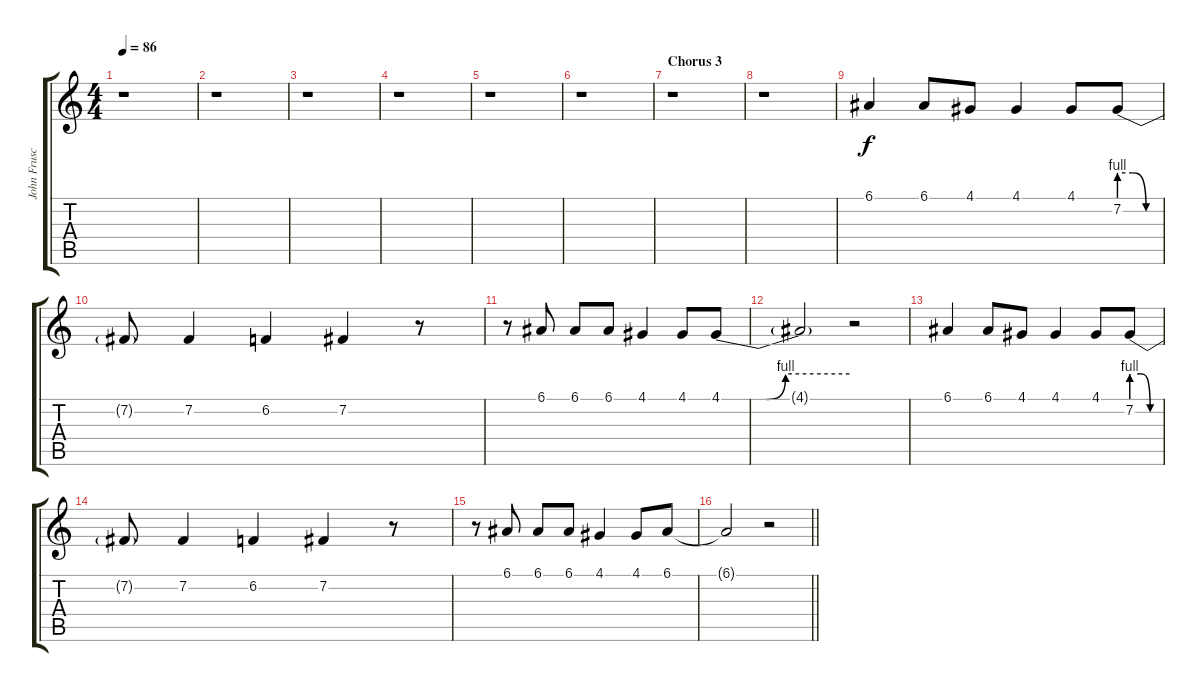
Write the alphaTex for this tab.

\track ("John Frusciante (Voice)" "John Frusc") {instrument oboe}
\staff {score tabs}
\tuning (E4 B3 G3 D3 A2 E2) {hide}
\ts (4 4)
\tempo 86
\clef g2
\ks c
r.1{dy f} |
r.1 |
r.1 |
r.1 |
r.1 |
r.1 |
\section ("" "Chorus 3")
r.1 |
r.1 |
6.1.4 6.1.8 4.1.8 4.1.4 4.1.8 7.2{be (custom 0 4 20 4 40 0 60 0)}.8 |
7.2{t}.8 7.2.4 6.2.4 7.2.4 r.8 |
r.8 6.1.8 6.1.8 6.1.8 4.1.4 4.1.8 4.1{be (custom 0 0 21 0 30 4 60 4)}.8 |
4.1{t}.2 r.2 |
6.1.4 6.1.8 4.1.8 4.1.4 4.1.8 7.2{be (custom 0 4 20 4 40 0 60 0)}.8 |
7.2{t}.8 7.2.4 6.2.4 7.2.4 r.8 |
r.8 6.1.8 6.1.8 6.1.8 4.1.4 4.1.8 6.1.8 |
\barLineRight lightlight
6.1{t}.2 r.2
